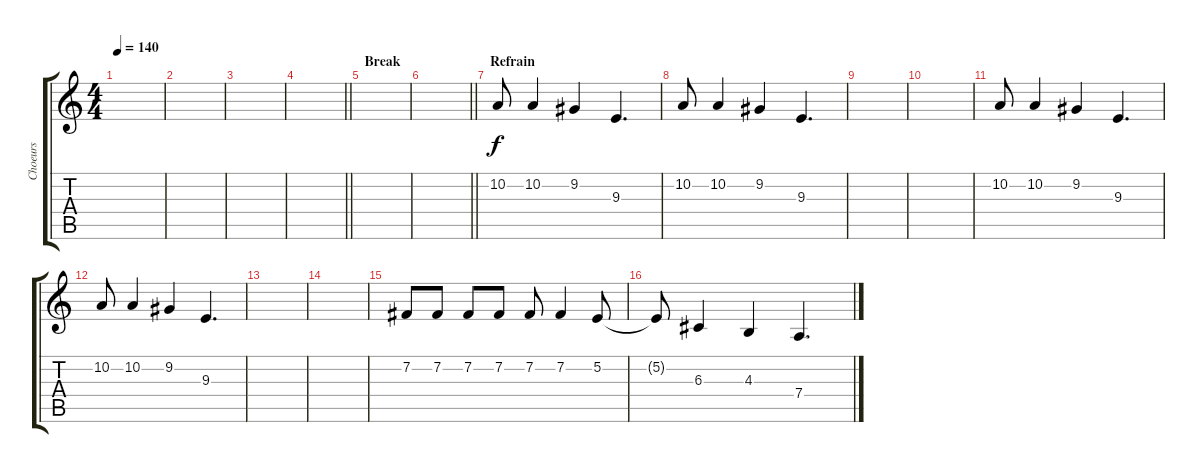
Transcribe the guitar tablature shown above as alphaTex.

\track ("Choeurs" "Choeurs") {instrument lead6voice}
\staff {score tabs}
\tuning (E4 B3 G3 D3 A2 D2) {hide}
\ts (4 4)
\tempo 140
\clef g2
\ks c
|
|
|
\barLineRight lightlight
|
\section ("" "Break")
|
\barLineRight lightlight
|
\section ("" "Refrain")
10.2.8 10.2.4 9.2.4 9.3.4{d} |
10.2.8 10.2.4 9.2.4 9.3.4{d} |
|
|
10.2.8 10.2.4 9.2.4 9.3.4{d} |
10.2.8 10.2.4 9.2.4 9.3.4{d} |
|
|
7.2.8 7.2.8 7.2.8 7.2.8 7.2.8 7.2.4 5.2.8 |
5.2{t}.8 6.3.4 4.3.4 7.4.4{d}
